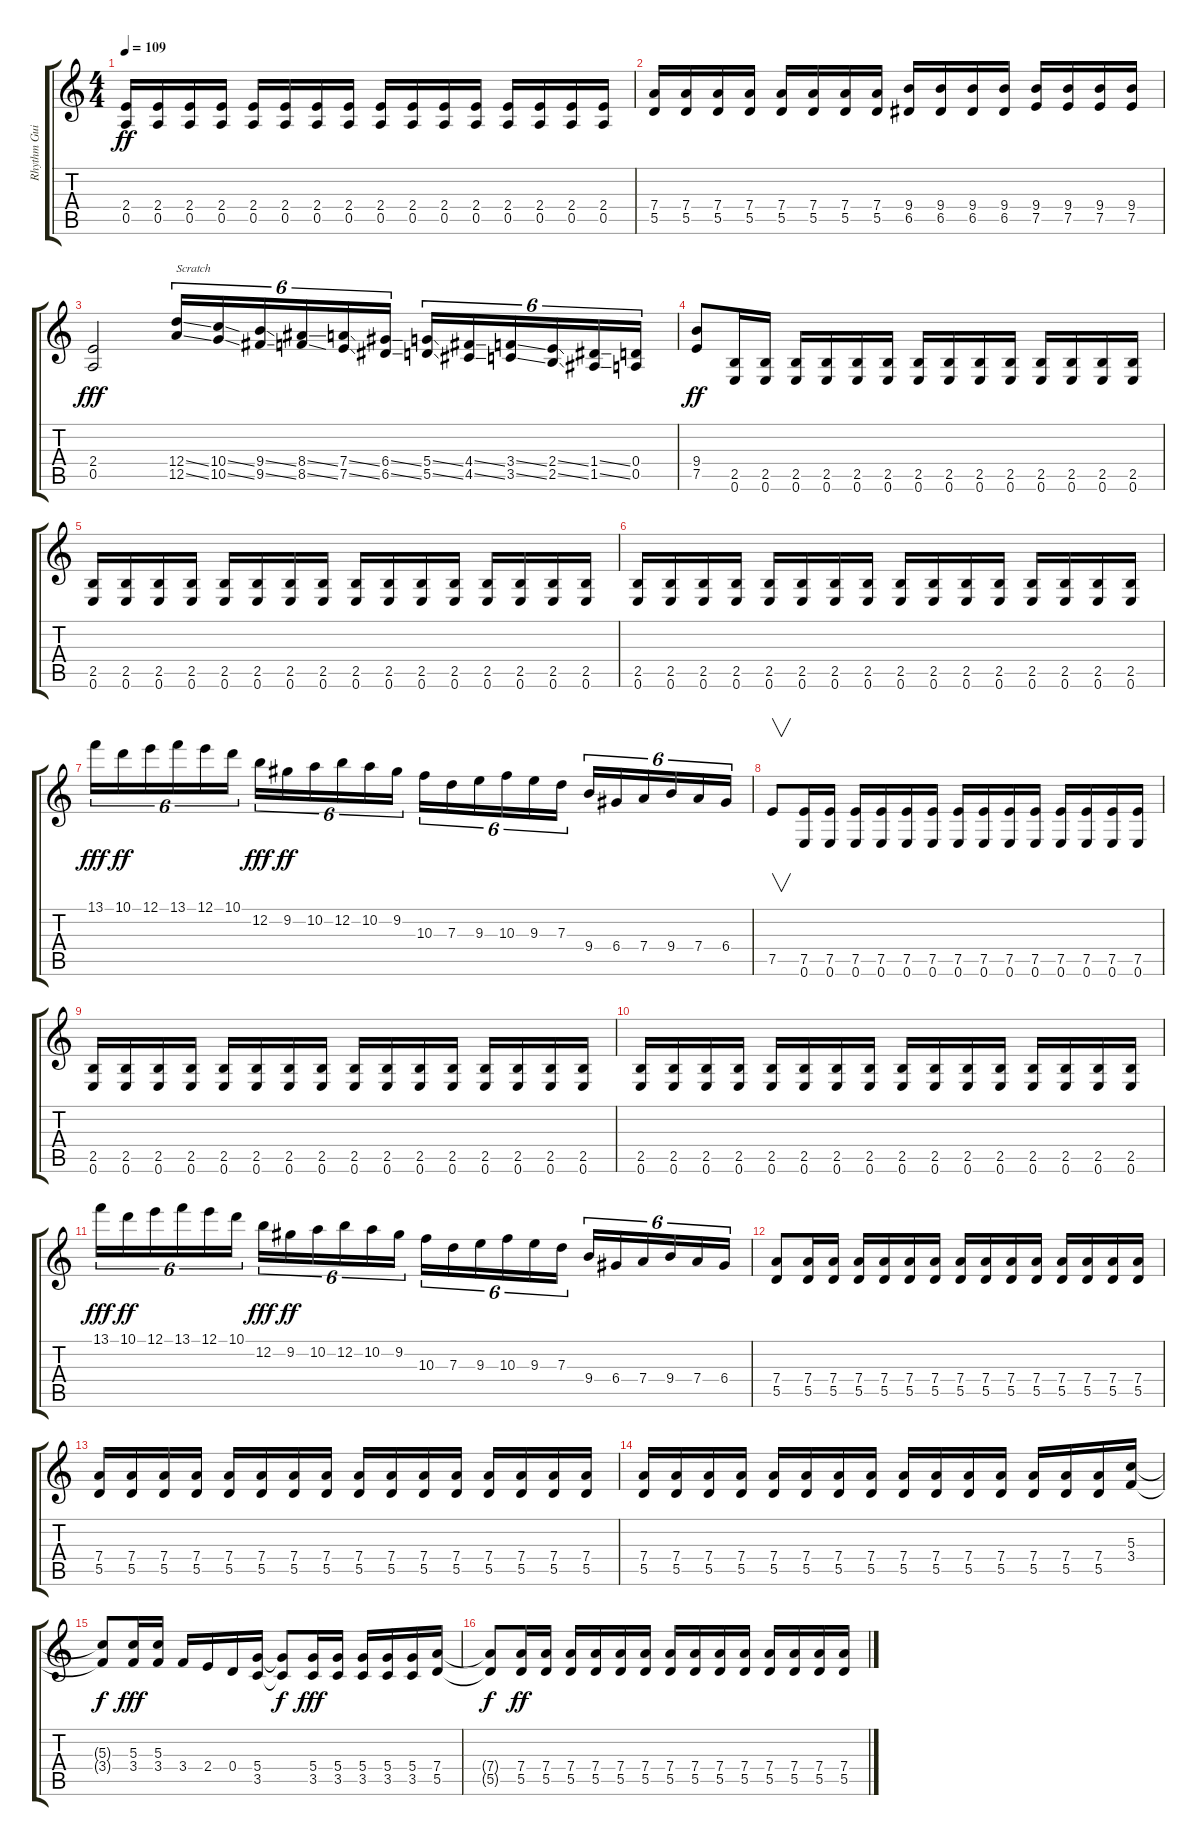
\track ("Rhythm Guitar" "Rhythm Gui") {instrument overdrivenguitar}
\staff {score tabs}
\tuning (E4 B3 G3 D3 A2 E2) {hide}
\ts (4 4)
\tempo 109
\clef g2
\ks c
(2.4 0.5).16{dy ff} (2.4 0.5).16 (2.4 0.5).16 (2.4 0.5).16 (2.4 0.5).16 (2.4 0.5).16 (2.4 0.5).16 (2.4 0.5).16 (2.4 0.5).16 (2.4 0.5).16 (2.4 0.5).16 (2.4 0.5).16 (2.4 0.5).16 (2.4 0.5).16 (2.4 0.5).16 (2.4 0.5).16 |
(7.4 5.5).16 (7.4 5.5).16 (7.4 5.5).16 (7.4 5.5).16 (7.4 5.5).16 (7.4 5.5).16 (7.4 5.5).16 (7.4 5.5).16 (9.4 6.5).16 (9.4 6.5).16 (9.4 6.5).16 (9.4 6.5).16 (9.4 7.5).16 (9.4 7.5).16 (9.4 7.5).16 (9.4 7.5).16 |
(2.4 0.5).2{dy fff} (12.4{ss} 12.5{ss}).16{tu (6 4) txt "Scratch" instrument guitarfretnoise} (10.4{ss} 10.5{ss}).16{tu (6 4)} (9.4{ss} 9.5{ss}).16{tu (6 4)} (8.4{ss} 8.5{ss}).16{tu (6 4)} (7.4{ss} 7.5{ss}).16{tu (6 4)} (6.4{ss} 6.5{ss}).16{tu (6 4)} (5.4{ss} 5.5{ss}).16{tu (6 4)} (4.4{ss} 4.5{ss}).16{tu (6 4)} (3.4{ss} 3.5{ss}).16{tu (6 4)} (2.4{ss} 2.5{ss}).16{tu (6 4)} (1.4{ss} 1.5{ss}).16{tu (6 4)} (0.4 0.5).16{tu (6 4)} |
(9.4 7.5).8{dy ff instrument overdrivenguitar} (2.5 0.6).16 (2.5 0.6).16 (2.5 0.6).16 (2.5 0.6).16 (2.5 0.6).16 (2.5 0.6).16 (2.5 0.6).16 (2.5 0.6).16 (2.5 0.6).16 (2.5 0.6).16 (2.5 0.6).16 (2.5 0.6).16 (2.5 0.6).16 (2.5 0.6).16 |
(2.5 0.6).16 (2.5 0.6).16 (2.5 0.6).16 (2.5 0.6).16 (2.5 0.6).16 (2.5 0.6).16 (2.5 0.6).16 (2.5 0.6).16 (2.5 0.6).16 (2.5 0.6).16 (2.5 0.6).16 (2.5 0.6).16 (2.5 0.6).16 (2.5 0.6).16 (2.5 0.6).16 (2.5 0.6).16 |
(2.5 0.6).16 (2.5 0.6).16 (2.5 0.6).16 (2.5 0.6).16 (2.5 0.6).16 (2.5 0.6).16 (2.5 0.6).16 (2.5 0.6).16 (2.5 0.6).16 (2.5 0.6).16 (2.5 0.6).16 (2.5 0.6).16 (2.5 0.6).16 (2.5 0.6).16 (2.5 0.6).16 (2.5 0.6).16 |
13.1.16{tu (6 4) dy fff} 10.1.16{tu (6 4) dy ff} 12.1.16{tu (6 4)} 13.1.16{tu (6 4)} 12.1.16{tu (6 4)} 10.1.16{tu (6 4)} 12.2.16{tu (6 4) dy fff} 9.2.16{tu (6 4) dy ff} 10.2.16{tu (6 4)} 12.2.16{tu (6 4)} 10.2.16{tu (6 4)} 9.2.16{tu (6 4)} 10.3.16{tu (6 4)} 7.3.16{tu (6 4)} 9.3.16{tu (6 4)} 10.3.16{tu (6 4)} 9.3.16{tu (6 4)} 7.3.16{tu (6 4)} 9.4.16{tu (6 4)} 6.4.16{tu (6 4)} 7.4.16{tu (6 4)} 9.4.16{tu (6 4)} 7.4.16{tu (6 4)} 6.4.16{tu (6 4)} |
7.5.8{v} (7.5 0.6).16 (7.5 0.6).16 (7.5 0.6).16 (7.5 0.6).16 (7.5 0.6).16 (7.5 0.6).16 (7.5 0.6).16 (7.5 0.6).16 (7.5 0.6).16 (7.5 0.6).16 (7.5 0.6).16 (7.5 0.6).16 (7.5 0.6).16 (7.5 0.6).16 |
(2.5 0.6).16 (2.5 0.6).16 (2.5 0.6).16 (2.5 0.6).16 (2.5 0.6).16 (2.5 0.6).16 (2.5 0.6).16 (2.5 0.6).16 (2.5 0.6).16 (2.5 0.6).16 (2.5 0.6).16 (2.5 0.6).16 (2.5 0.6).16 (2.5 0.6).16 (2.5 0.6).16 (2.5 0.6).16 |
(2.5 0.6).16 (2.5 0.6).16 (2.5 0.6).16 (2.5 0.6).16 (2.5 0.6).16 (2.5 0.6).16 (2.5 0.6).16 (2.5 0.6).16 (2.5 0.6).16 (2.5 0.6).16 (2.5 0.6).16 (2.5 0.6).16 (2.5 0.6).16 (2.5 0.6).16 (2.5 0.6).16 (2.5 0.6).16 |
13.1.16{tu (6 4) dy fff} 10.1.16{tu (6 4) dy ff} 12.1.16{tu (6 4)} 13.1.16{tu (6 4)} 12.1.16{tu (6 4)} 10.1.16{tu (6 4)} 12.2.16{tu (6 4) dy fff} 9.2.16{tu (6 4) dy ff} 10.2.16{tu (6 4)} 12.2.16{tu (6 4)} 10.2.16{tu (6 4)} 9.2.16{tu (6 4)} 10.3.16{tu (6 4)} 7.3.16{tu (6 4)} 9.3.16{tu (6 4)} 10.3.16{tu (6 4)} 9.3.16{tu (6 4)} 7.3.16{tu (6 4)} 9.4.16{tu (6 4)} 6.4.16{tu (6 4)} 7.4.16{tu (6 4)} 9.4.16{tu (6 4)} 7.4.16{tu (6 4)} 6.4.16{tu (6 4)} |
(7.4 5.5).8 (7.4 5.5).16 (7.4 5.5).16 (7.4 5.5).16 (7.4 5.5).16 (7.4 5.5).16 (7.4 5.5).16 (7.4 5.5).16 (7.4 5.5).16 (7.4 5.5).16 (7.4 5.5).16 (7.4 5.5).16 (7.4 5.5).16 (7.4 5.5).16 (7.4 5.5).16 |
(7.4 5.5).16 (7.4 5.5).16 (7.4 5.5).16 (7.4 5.5).16 (7.4 5.5).16 (7.4 5.5).16 (7.4 5.5).16 (7.4 5.5).16 (7.4 5.5).16 (7.4 5.5).16 (7.4 5.5).16 (7.4 5.5).16 (7.4 5.5).16 (7.4 5.5).16 (7.4 5.5).16 (7.4 5.5).16 |
(7.4 5.5).16 (7.4 5.5).16 (7.4 5.5).16 (7.4 5.5).16 (7.4 5.5).16 (7.4 5.5).16 (7.4 5.5).16 (7.4 5.5).16 (7.4 5.5).16 (7.4 5.5).16 (7.4 5.5).16 (7.4 5.5).16 (7.4 5.5).16 (7.4 5.5).16 (7.4 5.5).16 (5.3 3.4).16 |
(5.3{t} 3.4{t}).8{dy f} (5.3 3.4).16{dy fff} (5.3 3.4).16 3.4.16 2.4.16 0.4.16 (5.4 3.5).16 (5.4{t} 3.5{t}).8{dy f} (5.4 3.5).16{dy fff} (5.4 3.5).16 (5.4 3.5).16 (5.4 3.5).16 (5.4 3.5).16 (7.4 5.5).16 |
(7.4{t} 5.5{t}).8{dy f} (7.4 5.5).16{dy ff} (7.4 5.5).16 (7.4 5.5).16 (7.4 5.5).16 (7.4 5.5).16 (7.4 5.5).16 (7.4 5.5).16 (7.4 5.5).16 (7.4 5.5).16 (7.4 5.5).16 (7.4 5.5).16 (7.4 5.5).16 (7.4 5.5).16 (7.4 5.5).16
